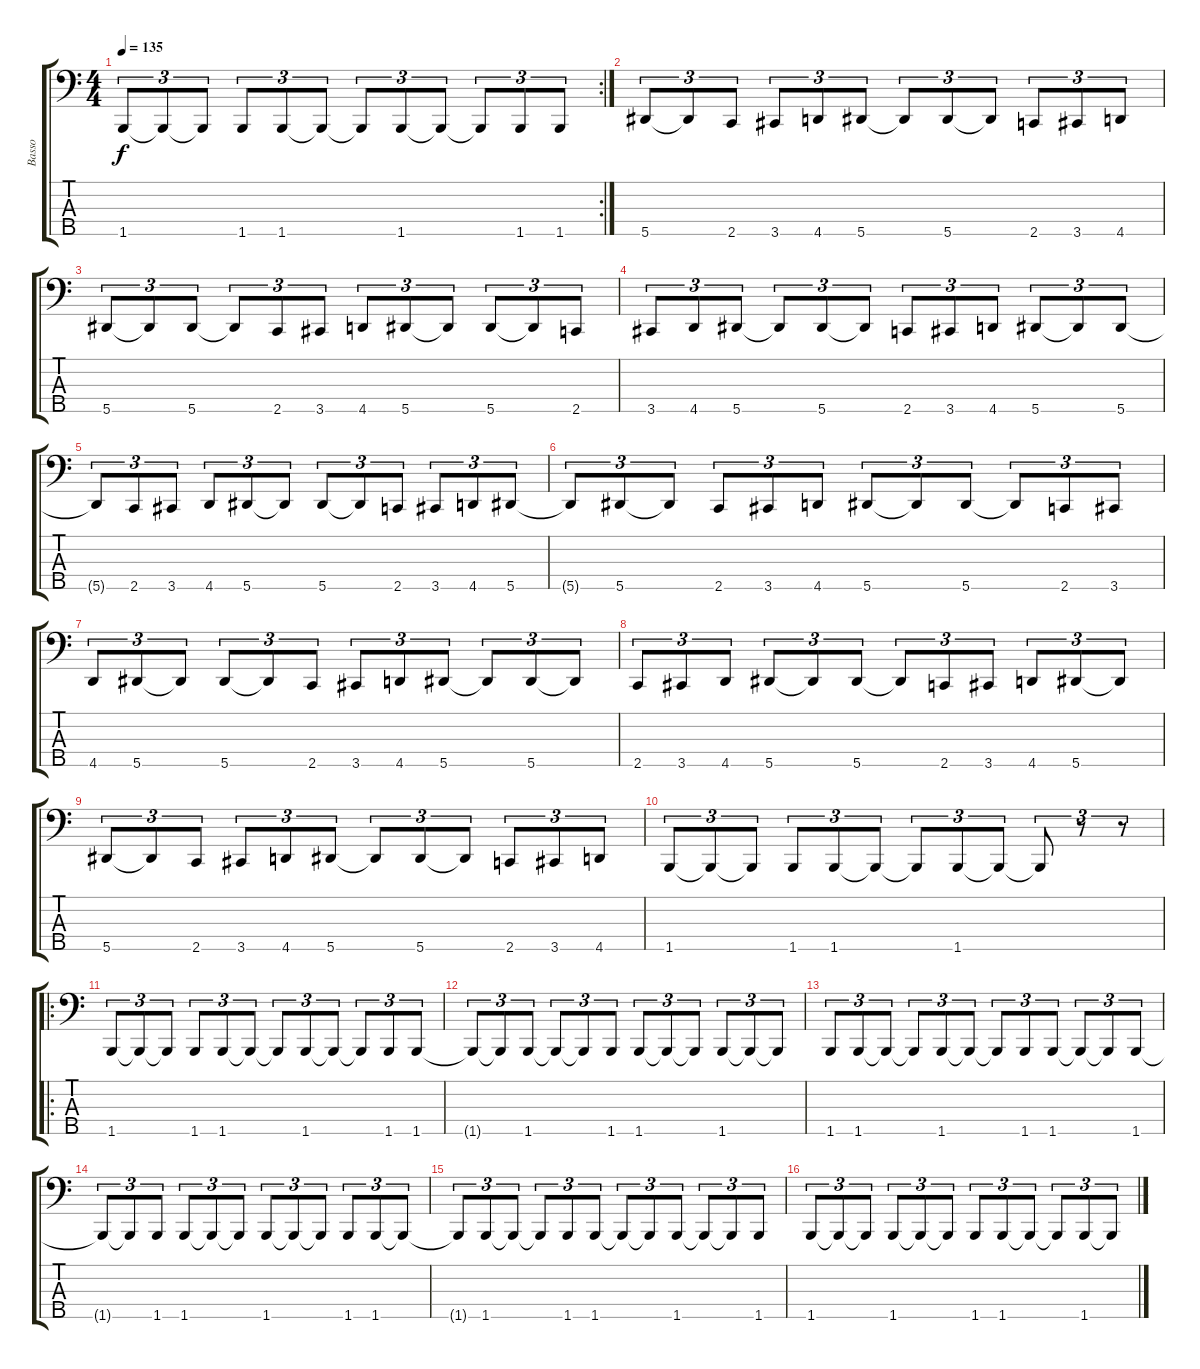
\track ("Basso" "Basso") {instrument electricbassfinger}
\staff {score tabs}
\tuning (Gb2 Db2 Ab1 Eb1 Bb0) {hide}
\rc 2
\ts (4 4)
\tempo 135
\clef f4
\ks c
1.5.8{tu (3 2) dy f} 1.5{t}.8{tu (3 2)} 1.5{t}.8{tu (3 2)} 1.5.8{tu (3 2)} 1.5.8{tu (3 2)} 1.5{t}.8{tu (3 2)} 1.5{t}.8{tu (3 2)} 1.5.8{tu (3 2)} 1.5{t}.8{tu (3 2)} 1.5{t}.8{tu (3 2)} 1.5.8{tu (3 2)} 1.5.8{tu (3 2)} |
5.5.8{tu (3 2)} 5.5{t}.8{tu (3 2)} 2.5.8{tu (3 2)} 3.5.8{tu (3 2)} 4.5.8{tu (3 2)} 5.5.8{tu (3 2)} 5.5{t}.8{tu (3 2)} 5.5.8{tu (3 2)} 5.5{t}.8{tu (3 2)} 2.5.8{tu (3 2)} 3.5.8{tu (3 2)} 4.5.8{tu (3 2)} |
5.5.8{tu (3 2)} 5.5{t}.8{tu (3 2)} 5.5.8{tu (3 2)} 5.5{t}.8{tu (3 2)} 2.5.8{tu (3 2)} 3.5.8{tu (3 2)} 4.5.8{tu (3 2)} 5.5.8{tu (3 2)} 5.5{t}.8{tu (3 2)} 5.5.8{tu (3 2)} 5.5{t}.8{tu (3 2)} 2.5.8{tu (3 2)} |
3.5.8{tu (3 2)} 4.5.8{tu (3 2)} 5.5.8{tu (3 2)} 5.5{t}.8{tu (3 2)} 5.5.8{tu (3 2)} 5.5{t}.8{tu (3 2)} 2.5.8{tu (3 2)} 3.5.8{tu (3 2)} 4.5.8{tu (3 2)} 5.5.8{tu (3 2)} 5.5{t}.8{tu (3 2)} 5.5.8{tu (3 2)} |
5.5{t}.8{tu (3 2)} 2.5.8{tu (3 2)} 3.5.8{tu (3 2)} 4.5.8{tu (3 2)} 5.5.8{tu (3 2)} 5.5{t}.8{tu (3 2)} 5.5.8{tu (3 2)} 5.5{t}.8{tu (3 2)} 2.5.8{tu (3 2)} 3.5.8{tu (3 2)} 4.5.8{tu (3 2)} 5.5.8{tu (3 2)} |
5.5{t}.8{tu (3 2)} 5.5.8{tu (3 2)} 5.5{t}.8{tu (3 2)} 2.5.8{tu (3 2)} 3.5.8{tu (3 2)} 4.5.8{tu (3 2)} 5.5.8{tu (3 2)} 5.5{t}.8{tu (3 2)} 5.5.8{tu (3 2)} 5.5{t}.8{tu (3 2)} 2.5.8{tu (3 2)} 3.5.8{tu (3 2)} |
4.5.8{tu (3 2)} 5.5.8{tu (3 2)} 5.5{t}.8{tu (3 2)} 5.5.8{tu (3 2)} 5.5{t}.8{tu (3 2)} 2.5.8{tu (3 2)} 3.5.8{tu (3 2)} 4.5.8{tu (3 2)} 5.5.8{tu (3 2)} 5.5{t}.8{tu (3 2)} 5.5.8{tu (3 2)} 5.5{t}.8{tu (3 2)} |
2.5.8{tu (3 2)} 3.5.8{tu (3 2)} 4.5.8{tu (3 2)} 5.5.8{tu (3 2)} 5.5{t}.8{tu (3 2)} 5.5.8{tu (3 2)} 5.5{t}.8{tu (3 2)} 2.5.8{tu (3 2)} 3.5.8{tu (3 2)} 4.5.8{tu (3 2)} 5.5.8{tu (3 2)} 5.5{t}.8{tu (3 2)} |
5.5.8{tu (3 2)} 5.5{t}.8{tu (3 2)} 2.5.8{tu (3 2)} 3.5.8{tu (3 2)} 4.5.8{tu (3 2)} 5.5.8{tu (3 2)} 5.5{t}.8{tu (3 2)} 5.5.8{tu (3 2)} 5.5{t}.8{tu (3 2)} 2.5.8{tu (3 2)} 3.5.8{tu (3 2)} 4.5.8{tu (3 2)} |
1.5.8{tu (3 2)} 1.5{t}.8{tu (3 2)} 1.5{t}.8{tu (3 2)} 1.5.8{tu (3 2)} 1.5.8{tu (3 2)} 1.5{t}.8{tu (3 2)} 1.5{t}.8{tu (3 2)} 1.5.8{tu (3 2)} 1.5{t}.8{tu (3 2)} 1.5{t}.8{tu (3 2)} r.8{tu (3 2)} r.8{tu (3 2)} |
\ro
1.5.8{tu (3 2)} 1.5{t}.8{tu (3 2)} 1.5{t}.8{tu (3 2)} 1.5.8{tu (3 2)} 1.5.8{tu (3 2)} 1.5{t}.8{tu (3 2)} 1.5{t}.8{tu (3 2)} 1.5.8{tu (3 2)} 1.5{t}.8{tu (3 2)} 1.5{t}.8{tu (3 2)} 1.5.8{tu (3 2)} 1.5.8{tu (3 2)} |
1.5{t}.8{tu (3 2)} 1.5{t}.8{tu (3 2)} 1.5.8{tu (3 2)} 1.5{t}.8{tu (3 2)} 1.5{t}.8{tu (3 2)} 1.5.8{tu (3 2)} 1.5.8{tu (3 2)} 1.5{t}.8{tu (3 2)} 1.5{t}.8{tu (3 2)} 1.5.8{tu (3 2)} 1.5{t}.8{tu (3 2)} 1.5{t}.8{tu (3 2)} |
1.5.8{tu (3 2)} 1.5.8{tu (3 2)} 1.5{t}.8{tu (3 2)} 1.5{t}.8{tu (3 2)} 1.5.8{tu (3 2)} 1.5{t}.8{tu (3 2)} 1.5{t}.8{tu (3 2)} 1.5.8{tu (3 2)} 1.5.8{tu (3 2)} 1.5{t}.8{tu (3 2)} 1.5{t}.8{tu (3 2)} 1.5.8{tu (3 2)} |
1.5{t}.8{tu (3 2)} 1.5{t}.8{tu (3 2)} 1.5.8{tu (3 2)} 1.5.8{tu (3 2)} 1.5{t}.8{tu (3 2)} 1.5{t}.8{tu (3 2)} 1.5.8{tu (3 2)} 1.5{t}.8{tu (3 2)} 1.5{t}.8{tu (3 2)} 1.5.8{tu (3 2)} 1.5.8{tu (3 2)} 1.5{t}.8{tu (3 2)} |
1.5{t}.8{tu (3 2)} 1.5.8{tu (3 2)} 1.5{t}.8{tu (3 2)} 1.5{t}.8{tu (3 2)} 1.5.8{tu (3 2)} 1.5.8{tu (3 2)} 1.5{t}.8{tu (3 2)} 1.5{t}.8{tu (3 2)} 1.5.8{tu (3 2)} 1.5{t}.8{tu (3 2)} 1.5{t}.8{tu (3 2)} 1.5.8{tu (3 2)} |
1.5.8{tu (3 2)} 1.5{t}.8{tu (3 2)} 1.5{t}.8{tu (3 2)} 1.5.8{tu (3 2)} 1.5{t}.8{tu (3 2)} 1.5{t}.8{tu (3 2)} 1.5.8{tu (3 2)} 1.5.8{tu (3 2)} 1.5{t}.8{tu (3 2)} 1.5{t}.8{tu (3 2)} 1.5.8{tu (3 2)} 1.5{t}.8{tu (3 2)}
